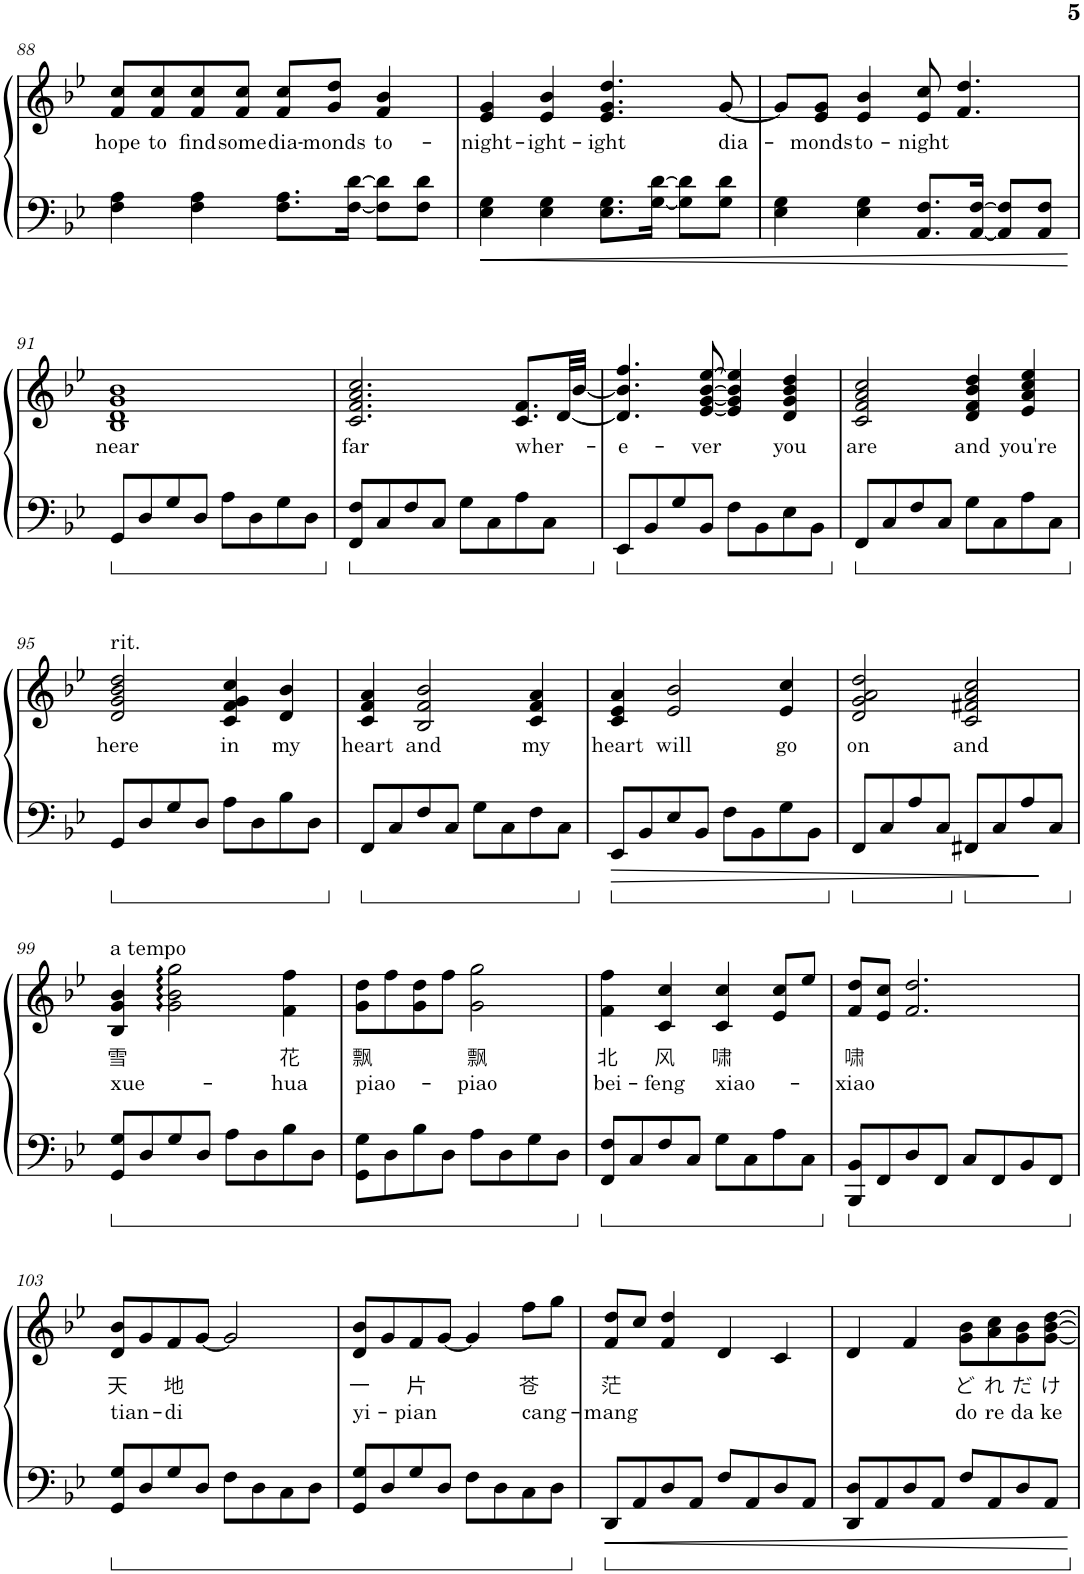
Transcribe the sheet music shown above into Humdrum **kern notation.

**kern	**kern	**text	**text
*part1	*part1	*part1	*part1
*staff2	*staff1	*staff1	*staff1
*I"Piano	*	*	*
*I'Pno.	*	*	*
!!LO:PB:g=z
*clefF4	*clefG2	*	*
*k[b-e-]	*k[b-e-]	*	*
*M4/4	*M4/4	*	*
=88	=88	=88	=88
!	!	!LO:LY:b	!
4F\ 4A\	8f/ 8cc/L	hope	.
!	!	!LO:LY:b	!
.	8f/ 8cc/	to	.
!	!	!LO:LY:b	!
4F\ 4A\	8f/ 8cc/	find	.
!	!	!LO:LY:b	!
.	8f/ 8cc/J	some	.
!	!	!LO:LY:b	!
8.F\ 8.A\L	8f/ 8cc/L	dia-	.
!	!	!LO:LY:b	!
.	8g/ 8dd/J	-monds	.
[16F\ [16d\Jk	.	.	.
!	!	!LO:LY:b	!
8F\] 8d\]L	4f/ 4b-/	to-	.
8F\ 8d\J	.	.	.
=89	=89	=89	=89
!	!	!LO:LY:b	!
4E-\ 4G\	4e-/ 4g/	-night-	.
!	!	!LO:LY:b	!
4E-\ 4G\	4e-/ 4b-/	-ight-	.
!	!	!LO:LY:b	!
8.E-\ 8.G\L	4.e-/ 4.g/ 4.dd/	-ight	.
[16G\ [16d\Jk	.	.	.
8G\] 8d\]L	.	.	.
!	!	!LO:LY:b	!
8G\ 8d\J	[8g/	dia-	.
=90	=90	=90	=90
4E-\ 4G\	8g/L]	.	.
!	!	!LO:LY:b	!
.	8e-/ 8g/J	-monds	.
!	!	!LO:LY:b	!
4E-\ 4G\	4e-/ 4b-/	to-	.
!	!	!LO:LY:b	!
8.AA/ 8.F/L	8e-/ 8cc/	-night	.
.	4.f/ 4.dd/	.	.
[16AA/ [16F/Jk	.	.	.
8AA/] 8F/]L	.	.	.
8AA/ 8F/J	.	.	.
!!LO:LB:g=z
=91	=91	=91	=91
!	!	!LO:LY:b	!
8GG/L	1B- 1d 1g 1b-	near	.
8D/	.	.	.
8G/	.	.	.
8D/J	.	.	.
8A\L	.	.	.
8D\	.	.	.
8G\	.	.	.
8D\J	.	.	.
=92	=92	=92	=92
!	!	!LO:LY:b	!
8FF/ 8F/L	2.c/ 2.f/ 2.a/ 2.cc/	far	.
8C/	.	.	.
8F/	.	.	.
8C/J	.	.	.
8G\L	.	.	.
8C\	.	.	.
!	!	!LO:LY:b	!
8A\	8.c/ 8.f/L	wher-	.
8C\J	.	.	.
.	[32d/LL	.	.
.	[32b-/JJJ	.	.
=93	=93	=93	=93
!	!	!LO:LY:b	!
8EE-/L	4.d/] 4.b-/] 4.ff/	-e-	.
8BB-/	.	.	.
8G/	.	.	.
!	!	!LO:LY:b	!
8BB-/J	[8e-/ [8g/ [8b-/ [8ee-/	-ver	.
8F\L	4e-/] 4g/] 4b-/] 4ee-/]	.	.
8BB-\	.	.	.
!	!	!LO:LY:b	!
8E-\	4d/ 4g/ 4b-/ 4dd/	you	.
8BB-\J	.	.	.
=94	=94	=94	=94
!	!	!LO:LY:b	!
8FF/L	2c/ 2f/ 2a/ 2cc/	are	.
8C/	.	.	.
8F/	.	.	.
8C/J	.	.	.
!	!	!LO:LY:b	!
8G\L	4d/ 4f/ 4b-/ 4dd/	and	.
8C\	.	.	.
!	!	!LO:LY:b	!
8A\	4e-/ 4a/ 4cc/ 4ee-/	you're	.
8C\J	.	.	.
!!LO:LB:g=z
=95	=95	=95	=95
!	!LO:TX:a:t=rit.	!	!
!	!	!LO:LY:b	!
8GG/L	2d/ 2g/ 2b-/ 2dd/	here	.
8D/	.	.	.
8G/	.	.	.
8D/J	.	.	.
!	!	!LO:LY:b	!
8A\L	4c/ 4f/ 4g/ 4cc/	in	.
8D\	.	.	.
!	!	!LO:LY:b	!
8B-\	4d/ 4b-/	my	.
8D\J	.	.	.
=96	=96	=96	=96
!	!	!LO:LY:b	!
8FF/L	4c/ 4f/ 4a/	heart	.
8C/	.	.	.
!	!	!LO:LY:b	!
8F/	2B-/ 2f/ 2b-/	and	.
8C/J	.	.	.
8G\L	.	.	.
8C\	.	.	.
!	!	!LO:LY:b	!
8F\	4c/ 4f/ 4a/	my	.
8C\J	.	.	.
=97	=97	=97	=97
!	!	!LO:LY:b	!
8EE-/L	4c/ 4e-/ 4a/	heart	.
8BB-/	.	.	.
!	!	!LO:LY:b	!
8E-/	2e-/ 2b-/	will	.
8BB-/J	.	.	.
8F\L	.	.	.
8BB-\	.	.	.
!	!	!LO:LY:b	!
8G\	4e-/ 4cc/	go	.
8BB-\J	.	.	.
=98	=98	=98	=98
!	!	!LO:LY:b	!
8FF/L	2d/ 2g/ 2a/ 2dd/	on	.
8C/	.	.	.
8A/	.	.	.
8C/J	.	.	.
!	!	!LO:LY:b	!
8FF#X/L	2c/ 2f#X/ 2a/ 2cc/	and	.
8C/	.	.	.
8A/	.	.	.
8C/J	.	.	.
!!LO:LB:g=z
=99	=99	=99	=99
!	!LO:TX:a:t=a tempo	!	!
!	!	!LO:LY:b	!LO:LY:b
8GG/ 8G/L	4B-/ 4g/ 4b-/	雪	xue-
8D/	.	.	.
8G/	2g\ 2b-\ 2gg\	.	.
8D/J	.	.	.
8A\L	.	.	.
8D\	.	.	.
!	!	!LO:LY:b	!LO:LY:b
8B-\	4f\ 4ff\	花	-hua
8D\J	.	.	.
=100	=100	=100	=100
!	!	!LO:LY:b	!LO:LY:b
8GG\ 8G\L	8g\ 8dd\L	飘	piao-
8D\	8ff\	.	.
8B-\	8g\ 8dd\	.	.
8D\J	8ff\J	.	.
!	!	!LO:LY:b	!LO:LY:b
8A\L	2g\ 2gg\	飘	-piao
8D\	.	.	.
8G\	.	.	.
8D\J	.	.	.
=101	=101	=101	=101
!	!	!LO:LY:b	!LO:LY:b
8FF/ 8F/L	4f\ 4ff\	北	bei-
8C/	.	.	.
!	!	!LO:LY:b	!LO:LY:b
8F/	4c/ 4cc/	风	-feng
8C/J	.	.	.
!	!	!LO:LY:b	!LO:LY:b
8G\L	4c/ 4cc/	啸	xiao-
8C\	.	.	.
8A\	8e-/ 8cc/L	.	.
8C\J	8ee-/J	.	.
=102	=102	=102	=102
!	!	!LO:LY:b	!LO:LY:b
8BBB-/ 8BB-/L	8f/ 8dd/L	啸	-xiao
8FF/	8e-/ 8cc/J	.	.
8D/	2.f/ 2.dd/	.	.
8FF/J	.	.	.
8C/L	.	.	.
8FF/	.	.	.
8BB-/	.	.	.
8FF/J	.	.	.
!!LO:LB:g=z
=103	=103	=103	=103
!	!	!LO:LY:b	!LO:LY:b
8GG/ 8G/L	8d/ 8b-/L	天	tian-
8D/	8g/	.	.
!	!	!LO:LY:b	!LO:LY:b
8G/	8f/	地	-di
8D/J	[8g/J	.	.
8F\L	2g/]	.	.
8D\	.	.	.
8C\	.	.	.
8D\J	.	.	.
=104	=104	=104	=104
!	!	!LO:LY:b	!LO:LY:b
8GG/ 8G/L	8d/ 8b-/L	一	yi-
8D/	8g/	.	.
!	!	!LO:LY:b	!LO:LY:b
8G/	8f/	片	-pian
8D/J	[8g/J	.	.
8F\L	4g/]	.	.
8D\	.	.	.
!	!	!LO:LY:b	!LO:LY:b
8C\	8ff\L	苍	cang-
8D\J	8gg\J	.	.
=105	=105	=105	=105
!	!	!LO:LY:b	!LO:LY:b
8DD/L	8f/ 8dd/L	茫	-mang
8AA/	8cc/J	.	.
8D/	4f/ 4dd/	.	.
8AA/J	.	.	.
8F/L	4d/	.	.
8AA/	.	.	.
8D/	4c/	.	.
8AA/J	.	.	.
=106	=106	=106	=106
8DD/ 8D/L	4d/	.	.
8AA/	.	.	.
8D/	4f/	.	.
8AA/J	.	.	.
!	!	!LO:LY:b	!LO:LY:b
8F/L	8g\ 8b-\L	ど	do
!	!	!LO:LY:b	!LO:LY:b
8AA/	8a\ 8cc\	れ	re
!	!	!LO:LY:b	!LO:LY:b
8D/	8g\ 8b-\	だ	da
!	!	!LO:LY:b	!LO:LY:b
8AA/J	[8g\ [8b-\ [8dd\J	け	ke
=	=	=	=
*-	*-	*-	*-
